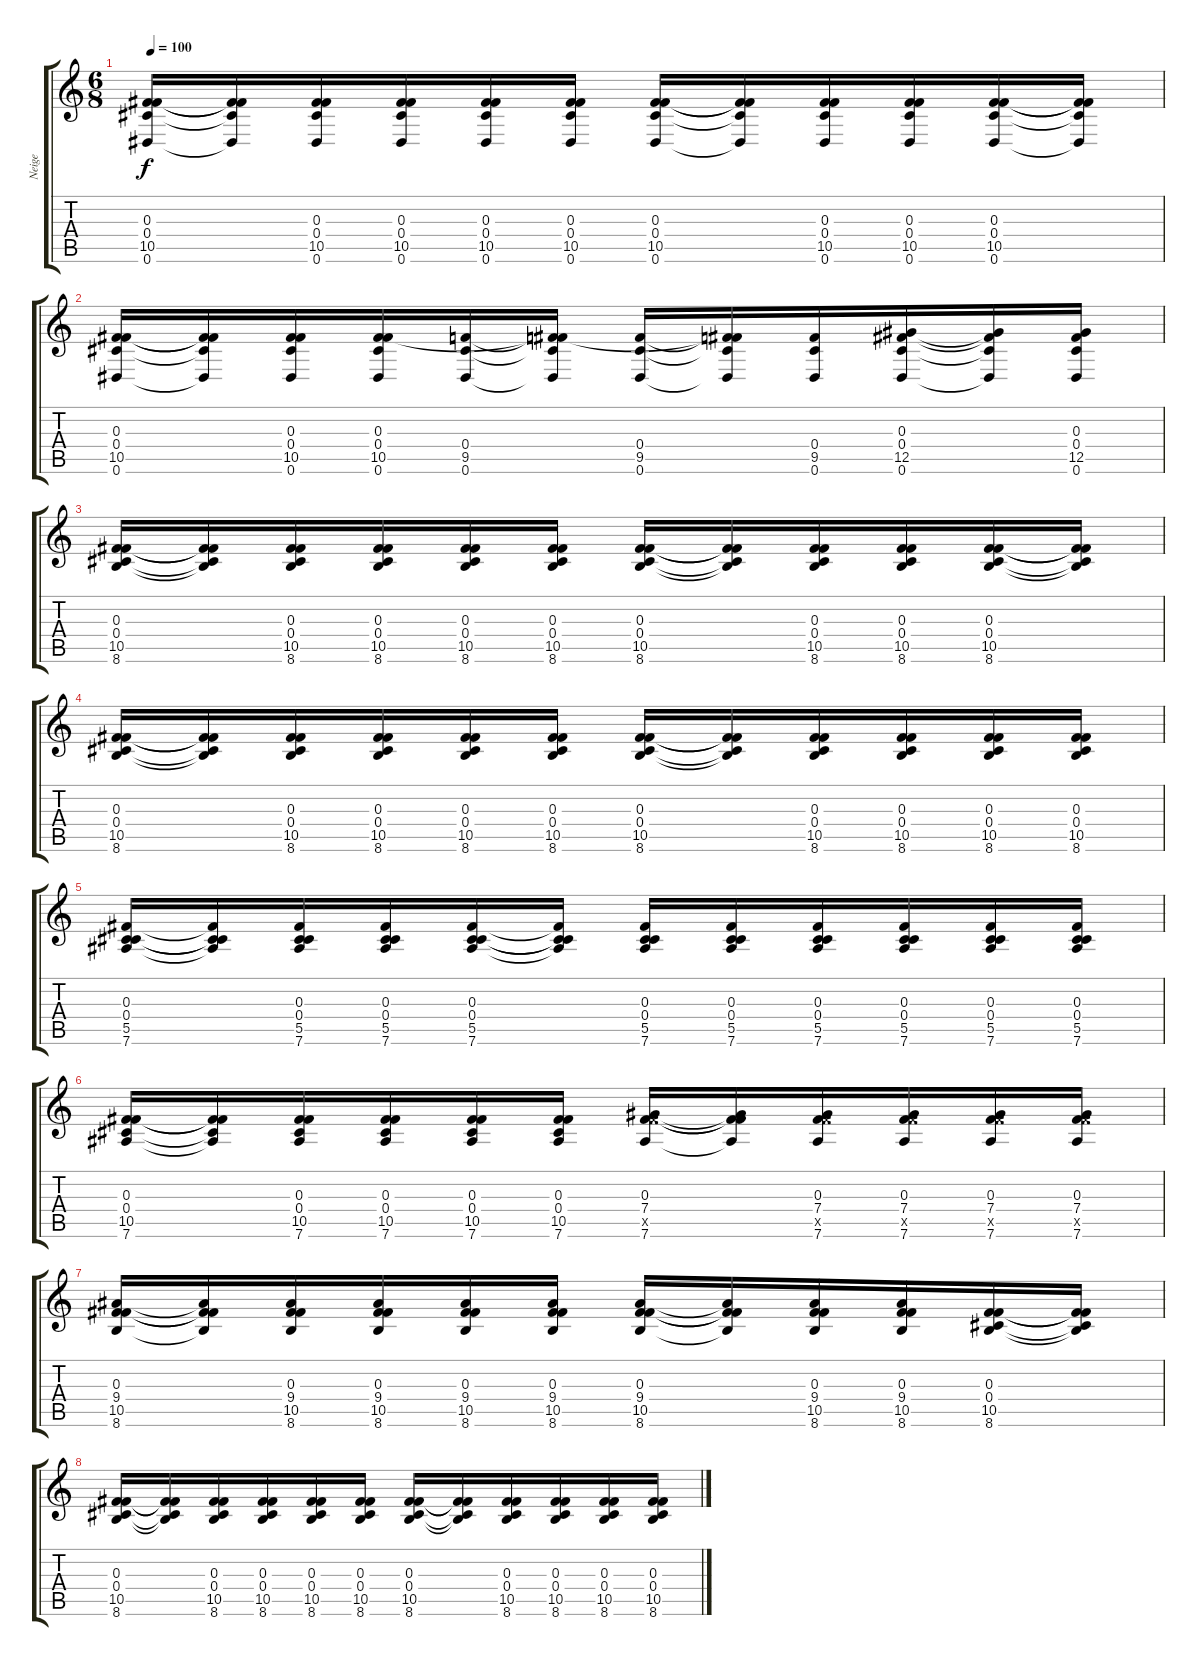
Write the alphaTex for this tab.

\track ("Neige" "Neige") {instrument electricguitarjazz}
\staff {score tabs}
\tuning (Eb4 Bb3 Gb3 Db3 Ab2 Eb2) {hide}
\ts (6 8)
\tempo 100
\clef g2
\ks c
(0.3 0.4 10.5 0.6).16{dy f} (0.3{t} 0.4{t} 10.5{t} 0.6{t}).16 (0.3 0.4 10.5 0.6).16 (0.3 0.4 10.5 0.6).16 (0.3 0.4 10.5 0.6).16 (0.3 0.4 10.5 0.6).16 (0.3 0.4 10.5 0.6).16 (0.3{t} 0.4{t} 10.5{t} 0.6{t}).16 (0.3 0.4 10.5 0.6).16 (0.3 0.4 10.5 0.6).16 (0.3 0.4 10.5 0.6).16 (0.3{t} 0.4{t} 10.5{t} 0.6{t}).16 |
(0.3 0.4 10.5 0.6).16 (0.3{t} 0.4{t} 10.5{t} 0.6{t}).16 (0.3 0.4 10.5 0.6).16 (0.3 0.4 10.5 0.6).16 (0.4 9.5 0.6).16 (0.3{t} 0.4{t} 9.5{t} 0.6{t}).16 (0.4 9.5 0.6).16 (0.3{t} 0.4{t} 9.5{t} 0.6{t}).16 (0.4 9.5 0.6).16 (0.3 0.4 12.5 0.6).16 (0.3{t} 0.4{t} 12.5{t} 0.6{t}).16 (0.3 0.4 12.5 0.6).16 |
(0.3 0.4 10.5 8.6).16 (0.3{t} 0.4{t} 10.5{t} 8.6{t}).16 (0.3 0.4 10.5 8.6).16 (0.3 0.4 10.5 8.6).16 (0.3 0.4 10.5 8.6).16 (0.3 0.4 10.5 8.6).16 (0.3 0.4 10.5 8.6).16 (0.3{t} 0.4{t} 10.5{t} 8.6{t}).16 (0.3 0.4 10.5 8.6).16 (0.3 0.4 10.5 8.6).16 (0.3 0.4 10.5 8.6).16 (0.3{t} 0.4{t} 10.5{t} 8.6{t}).16 |
(0.3 0.4 10.5 8.6).16 (0.3{t} 0.4{t} 10.5{t} 8.6{t}).16 (0.3 0.4 10.5 8.6).16 (0.3 0.4 10.5 8.6).16 (0.3 0.4 10.5 8.6).16 (0.3 0.4 10.5 8.6).16 (0.3 0.4 10.5 8.6).16 (0.3{t} 0.4{t} 10.5{t} 8.6{t}).16 (0.3 0.4 10.5 8.6).16 (0.3 0.4 10.5 8.6).16 (0.3 0.4 10.5 8.6).16 (0.3 0.4 10.5 8.6).16 |
(0.3 0.4 5.5 7.6).16 (0.3{t} 0.4{t} 5.5{t} 7.6{t}).16 (0.3 0.4 5.5 7.6).16 (0.3 0.4 5.5 7.6).16 (0.3 0.4 5.5 7.6).16 (0.3{t} 0.4{t} 5.5{t} 7.6{t}).16 (0.3 0.4 5.5 7.6).16 (0.3 0.4 5.5 7.6).16 (0.3 0.4 5.5 7.6).16 (0.3 0.4 5.5 7.6).16 (0.3 0.4 5.5 7.6).16 (0.3 0.4 5.5 7.6).16 |
(0.3 0.4 10.5 7.6).16 (0.3{t} 0.4{t} 10.5{t} 7.6{t}).16 (0.3 0.4 10.5 7.6).16 (0.3 0.4 10.5 7.6).16 (0.3 0.4 10.5 7.6).16 (0.3 0.4 10.5 7.6).16 (0.3 7.4 10.5{x} 7.6).16 (0.3{t} 7.4{t} 10.5{t} 7.6{t}).16 (0.3 7.4 10.5{x} 7.6).16 (0.3 7.4 10.5{x} 7.6).16 (0.3 7.4 10.5{x} 7.6).16 (0.3 7.4 10.5{x} 7.6).16 |
(0.3 9.4 10.5 8.6).16 (0.3{t} 9.4{t} 10.5{t} 8.6{t}).16 (0.3 9.4 10.5 8.6).16 (0.3 9.4 10.5 8.6).16 (0.3 9.4 10.5 8.6).16 (0.3 9.4 10.5 8.6).16 (0.3 9.4 10.5 8.6).16 (0.3{t} 9.4{t} 10.5{t} 8.6{t}).16 (0.3 9.4 10.5 8.6).16 (0.3 9.4 10.5 8.6).16 (0.3 0.4 10.5 8.6).16 (0.3{t} 0.4{t} 10.5{t} 8.6{t}).16 |
(0.3 0.4 10.5 8.6).16 (0.3{t} 0.4{t} 10.5{t} 8.6{t}).16 (0.3 0.4 10.5 8.6).16 (0.3 0.4 10.5 8.6).16 (0.3 0.4 10.5 8.6).16 (0.3 0.4 10.5 8.6).16 (0.3 0.4 10.5 8.6).16 (0.3{t} 0.4{t} 10.5{t} 8.6{t}).16 (0.3 0.4 10.5 8.6).16 (0.3 0.4 10.5 8.6).16 (0.3 0.4 10.5 8.6).16 (0.3 0.4 10.5 8.6).16
